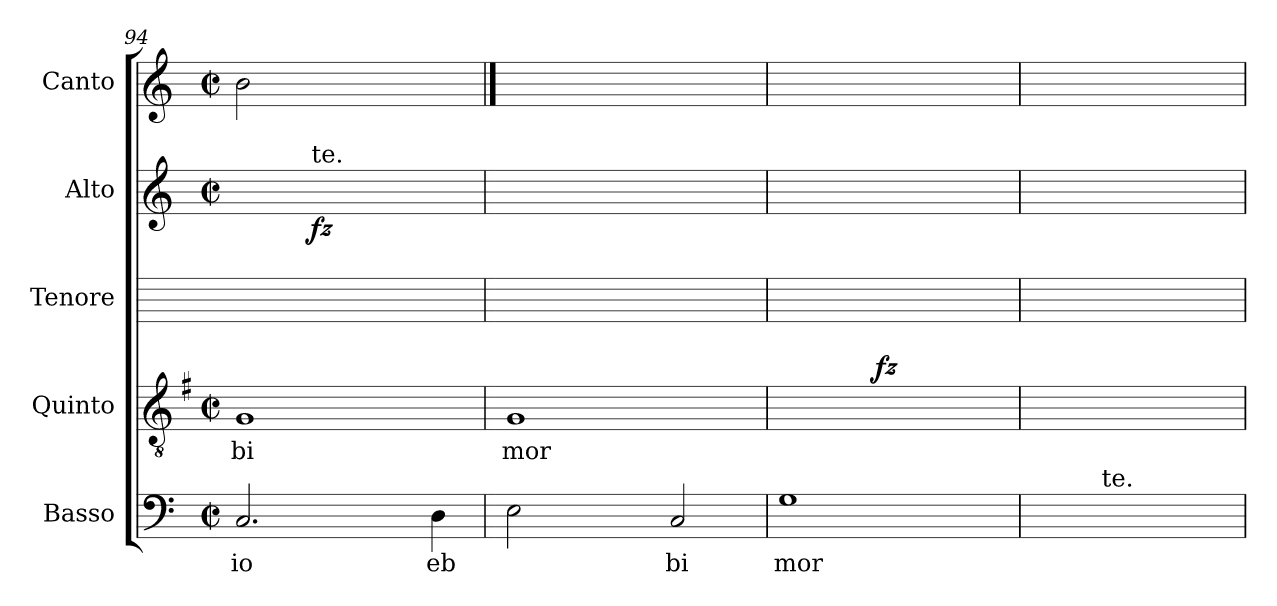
**kern	**text	**kern	**text	**dynam	**kern	**kern	**dynam	**kern
*part5	*part5	*part4	*part4	*part4	*part3	*part2	*part2	*part1
*staff5	*staff5	*staff4	*staff4	*staff4	*staff3	*staff2	*staff2	*staff1
*I"Basso	*	*I"Quinto	*	*	*I"Tenore	*I"Alto	*	*I"Canto
*clefF4	*	*clefGv2	*	*	*	*clefG2	*	*clefG2
*	*	*ITrd-3c-5	*	*	*	*	*	*
*k[]	*	*k[]	*	*	*	*k[]	*	*k[]
*C:	*	*C:	*	*	*	*C:	*	*C:
*M2/2	*	*M2/2	*	*	*	*M2/2	*	*M2/2
*met(c|)	*	*met(c|)	*	*	*	*met(c|)	*	*met(c|)
=94A	=94A	=94A	=94A	=94A	=94A	=94A	=94A	=94A
!	!LO:LY:b	!	!LO:LY:b	!	!	!	!	!
2.C/	io	1c	bi	.	4ryy	32ryy	.	2b\
.	.	.	.	.	.	32ryy	.	.
.	.	.	.	.	.	32ryy	.	.
.	.	.	.	.	.	32ryy	.	.
.	.	.	.	.	.	32ryy	.	.
.	.	.	.	.	.	64ryy	.	.
.	.	.	.	.	.	64ryy	.	.
!	!	!	!	!	!	!LO:TX:a:t=te.	!	!
!	!	!	!	!	!	!	!LO:DY:b	!
.	.	.	.	.	.	64ryy	fz	.
.	.	.	.	.	.	2ryy	.	.
.	.	.	.	.	2.ryy	.	.	.
.	.	.	.	.	.	.	.	2ryy
.	.	.	.	.	.	4ryy	.	.
!	!LO:LY:b	!	!	!	!	!	!	!
4D\	eb	.	.	.	.	.	.	.
.	.	.	.	.	.	32.ryy	.	.
=95	==95	=95	==95	==95	=95	=95	==95	==95
!	!	!	!LO:LY:b	!	!	!	!	!
2E\	.	1c	mor	.	4ryy	1ryy	.	64ryy
.	.	.	.	.	.	.	.	64ryy
.	.	.	.	.	.	.	.	64ryy
.	.	.	.	.	.	.	.	64ryy
.	.	.	.	.	.	.	.	64ryy
.	.	.	.	.	.	.	.	64ryy
.	.	.	.	.	.	.	.	64ryy
.	.	.	.	.	.	.	.	64ryy
.	.	.	.	.	.	.	.	64ryy
.	.	.	.	.	.	.	.	64ryy
.	.	.	.	.	.	.	.	64ryy
.	.	.	.	.	.	.	.	64ryy
.	.	.	.	.	.	.	.	64ryy
.	.	.	.	.	.	.	.	2ryy
.	.	.	.	.	2.ryy	.	.	.
!	!LO:LY:b	!	!	!	!	!	!	!
2C/	bi	.	.	.	.	.	.	.
.	.	.	.	.	.	.	.	4ryy
.	.	.	.	.	.	.	.	32.ryy
=	=	=	=	=	=	=	=	=
!	!LO:LY:b	!	!	!	!	!	!	!
1G	mor	64ryy	.	.	4ryy	1ryy	.	1ryy
.	.	64ryy	.	.	.	.	.	.
.	.	64ryy	.	.	.	.	.	.
.	.	64ryy	.	.	.	.	.	.
.	.	64ryy	.	.	.	.	.	.
.	.	64ryy	.	.	.	.	.	.
.	.	64ryy	.	.	.	.	.	.
.	.	64ryy	.	.	.	.	.	.
.	.	64ryy	.	.	.	.	.	.
.	.	64ryy	.	.	.	.	.	.
.	.	64ryy	.	.	.	.	.	.
.	.	64ryy	.	.	.	.	.	.
!	!	!	!	!LO:DY:b	!	!	!	!
.	.	64ryy	.	fz	.	.	.	.
.	.	2ryy	.	.	.	.	.	.
.	.	.	.	.	2.ryy	.	.	.
.	.	4ryy	.	.	.	.	.	.
.	.	32.ryy	.	.	.	.	.	.
=	=	=	=	=	=	=	=	=
32ryy	.	1ryy	.	.	4ryy	1ryy	.	1ryy
32ryy	.	.	.	.	.	.	.	.
32ryy	.	.	.	.	.	.	.	.
32ryy	.	.	.	.	.	.	.	.
32ryy	.	.	.	.	.	.	.	.
64ryy	.	.	.	.	.	.	.	.
64ryy	.	.	.	.	.	.	.	.
!LO:TX:a:t=te.	!	!	!	!	!	!	!	!
64ryy	.	.	.	.	.	.	.	.
2ryy	.	.	.	.	.	.	.	.
.	.	.	.	.	2.ryy	.	.	.
4ryy	.	.	.	.	.	.	.	.
32.ryy	.	.	.	.	.	.	.	.
=	=	=	=	=	=	=	=	=
*-	*-	*-	*-	*-	*-	*-	*-	*-
